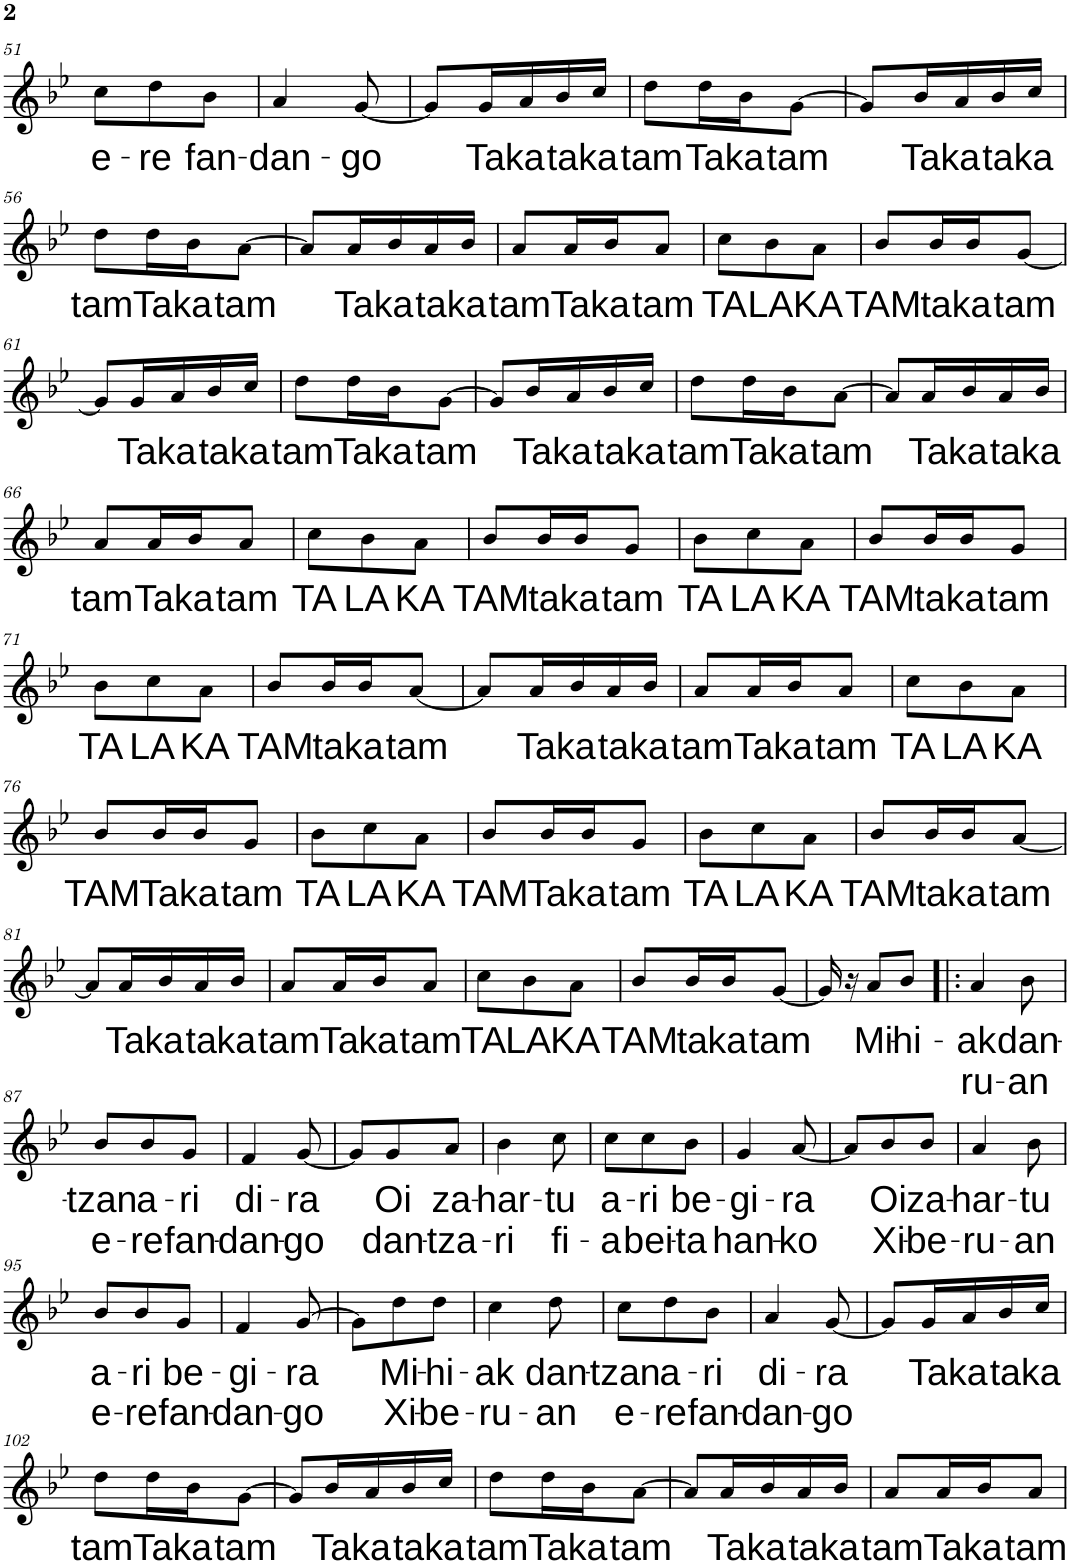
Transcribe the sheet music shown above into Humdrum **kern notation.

**kern	**text	**text
*part1	*part1	*part1
*staff1	*staff1	*staff1
*I"Mezzo-soprano	*	*
*I'Mzs.	*	*
!!LO:PB:g=z
*clefG2	*	*
*k[b-e-]	*	*
*M3/8	*	*
=51	=51	=51
!	!LO:LY:b	!
8cc\L	e-	.
!	!LO:LY:b	!
8dd\	-re	.
!	!LO:LY:b	!
8b-\J	fan-	.
=52	=52	=52
!	!LO:LY:b	!
4a/	-dan-	.
!	!LO:LY:b	!
[8g/	-go	.
=53	=53	=53
8g/L]	.	.
!	!LO:LY:b	!
16g/L	Ta	.
!	!LO:LY:b	!
16a/	ka	.
!	!LO:LY:b	!
16b-/	ta	.
!	!LO:LY:b	!
16cc/JJ	ka	.
=54	=54	=54
!	!LO:LY:b	!
8dd\L	tam	.
!	!LO:LY:b	!
16dd\L	Ta	.
!	!LO:LY:b	!
16b-\J	ka	.
!	!LO:LY:b	!
[8g\J	tam	.
=55	=55	=55
8g/L]	.	.
!	!LO:LY:b	!
16b-/L	Ta	.
!	!LO:LY:b	!
16a/	ka	.
!	!LO:LY:b	!
16b-/	ta	.
!	!LO:LY:b	!
16cc/JJ	ka	.
!!LO:LB:g=z
=56	=56	=56
!	!LO:LY:b	!
8dd\L	tam	.
!	!LO:LY:b	!
16dd\L	Ta	.
!	!LO:LY:b	!
16b-\J	ka	.
!	!LO:LY:b	!
[8a\J	tam	.
=57	=57	=57
8a/L]	.	.
!	!LO:LY:b	!
16a/L	Ta	.
!	!LO:LY:b	!
16b-/	ka	.
!	!LO:LY:b	!
16a/	ta	.
!	!LO:LY:b	!
16b-/JJ	ka	.
=58	=58	=58
!	!LO:LY:b	!
8a/L	tam	.
!	!LO:LY:b	!
16a/L	Ta	.
!	!LO:LY:b	!
16b-/J	ka	.
!	!LO:LY:b	!
8a/J	tam	.
=59	=59	=59
!	!LO:LY:b	!
8cc\L	TA	.
!	!LO:LY:b	!
8b-\	LA	.
!	!LO:LY:b	!
8a\J	KA	.
=60	=60	=60
!	!LO:LY:b	!
8b-/L	TAM	.
!	!LO:LY:b	!
16b-/L	ta	.
!	!LO:LY:b	!
16b-/J	ka	.
!	!LO:LY:b	!
[8g/J	tam	.
!!LO:LB:g=z
=61	=61	=61
8g/L]	.	.
!	!LO:LY:b	!
16g/L	Ta	.
!	!LO:LY:b	!
16a/	ka	.
!	!LO:LY:b	!
16b-/	ta	.
!	!LO:LY:b	!
16cc/JJ	ka	.
=62	=62	=62
!	!LO:LY:b	!
8dd\L	tam	.
!	!LO:LY:b	!
16dd\L	Ta	.
!	!LO:LY:b	!
16b-\J	ka	.
!	!LO:LY:b	!
[8g\J	tam	.
=63	=63	=63
8g/L]	.	.
!	!LO:LY:b	!
16b-/L	Ta	.
!	!LO:LY:b	!
16a/	ka	.
!	!LO:LY:b	!
16b-/	ta	.
!	!LO:LY:b	!
16cc/JJ	ka	.
=64	=64	=64
!	!LO:LY:b	!
8dd\L	tam	.
!	!LO:LY:b	!
16dd\L	Ta	.
!	!LO:LY:b	!
16b-\J	ka	.
!	!LO:LY:b	!
[8a\J	tam	.
=65	=65	=65
8a/L]	.	.
!	!LO:LY:b	!
16a/L	Ta	.
!	!LO:LY:b	!
16b-/	ka	.
!	!LO:LY:b	!
16a/	ta	.
!	!LO:LY:b	!
16b-/JJ	ka	.
!!LO:LB:g=z
=66	=66	=66
!	!LO:LY:b	!
8a/L	tam	.
!	!LO:LY:b	!
16a/L	Ta	.
!	!LO:LY:b	!
16b-/J	ka	.
!	!LO:LY:b	!
8a/J	tam	.
=67	=67	=67
!	!LO:LY:b	!
8cc\L	TA	.
!	!LO:LY:b	!
8b-\	LA	.
!	!LO:LY:b	!
8a\J	KA	.
=68	=68	=68
!	!LO:LY:b	!
8b-/L	TAM	.
!	!LO:LY:b	!
16b-/L	ta	.
!	!LO:LY:b	!
16b-/J	ka	.
!	!LO:LY:b	!
8g/J	tam	.
=69	=69	=69
!	!LO:LY:b	!
8b-\L	TA	.
!	!LO:LY:b	!
8cc\	LA	.
!	!LO:LY:b	!
8a\J	KA	.
=70	=70	=70
!	!LO:LY:b	!
8b-/L	TAM	.
!	!LO:LY:b	!
16b-/L	ta	.
!	!LO:LY:b	!
16b-/J	ka	.
!	!LO:LY:b	!
8g/J	tam	.
!!LO:LB:g=z
=71	=71	=71
!	!LO:LY:b	!
8b-\L	TA	.
!	!LO:LY:b	!
8cc\	LA	.
!	!LO:LY:b	!
8a\J	KA	.
=72	=72	=72
!	!LO:LY:b	!
8b-/L	TAM	.
!	!LO:LY:b	!
16b-/L	ta	.
!	!LO:LY:b	!
16b-/J	ka	.
!	!LO:LY:b	!
[8a/J	tam	.
=73	=73	=73
8a/L]	.	.
!	!LO:LY:b	!
16a/L	Ta	.
!	!LO:LY:b	!
16b-/	ka	.
!	!LO:LY:b	!
16a/	ta	.
!	!LO:LY:b	!
16b-/JJ	ka	.
=74	=74	=74
!	!LO:LY:b	!
8a/L	tam	.
!	!LO:LY:b	!
16a/L	Ta	.
!	!LO:LY:b	!
16b-/J	ka	.
!	!LO:LY:b	!
8a/J	tam	.
=75	=75	=75
!	!LO:LY:b	!
8cc\L	TA	.
!	!LO:LY:b	!
8b-\	LA	.
!	!LO:LY:b	!
8a\J	KA	.
!!LO:LB:g=z
=76	=76	=76
!	!LO:LY:b	!
8b-/L	TAM	.
!	!LO:LY:b	!
16b-/L	Ta	.
!	!LO:LY:b	!
16b-/J	ka	.
!	!LO:LY:b	!
8g/J	tam	.
=77	=77	=77
!	!LO:LY:b	!
8b-\L	TA	.
!	!LO:LY:b	!
8cc\	LA	.
!	!LO:LY:b	!
8a\J	KA	.
=78	=78	=78
!	!LO:LY:b	!
8b-/L	TAM	.
!	!LO:LY:b	!
16b-/L	Ta	.
!	!LO:LY:b	!
16b-/J	ka	.
!	!LO:LY:b	!
8g/J	tam	.
=79	=79	=79
!	!LO:LY:b	!
8b-\L	TA	.
!	!LO:LY:b	!
8cc\	LA	.
!	!LO:LY:b	!
8a\J	KA	.
=80	=80	=80
!	!LO:LY:b	!
8b-/L	TAM	.
!	!LO:LY:b	!
16b-/L	ta	.
!	!LO:LY:b	!
16b-/J	ka	.
!	!LO:LY:b	!
[8a/J	tam	.
!!LO:LB:g=z
=81	=81	=81
8a/L]	.	.
!	!LO:LY:b	!
16a/L	Ta	.
!	!LO:LY:b	!
16b-/	ka	.
!	!LO:LY:b	!
16a/	ta	.
!	!LO:LY:b	!
16b-/JJ	ka	.
=82	=82	=82
!	!LO:LY:b	!
8a/L	tam	.
!	!LO:LY:b	!
16a/L	Ta	.
!	!LO:LY:b	!
16b-/J	ka	.
!	!LO:LY:b	!
8a/J	tam	.
=83	=83	=83
!	!LO:LY:b	!
8cc\L	TA	.
!	!LO:LY:b	!
8b-\	LA	.
!	!LO:LY:b	!
8a\J	KA	.
=84	=84	=84
!	!LO:LY:b	!
8b-/L	TAM	.
!	!LO:LY:b	!
16b-/L	ta	.
!	!LO:LY:b	!
16b-/J	ka	.
!	!LO:LY:b	!
[8g/J	tam	.
=85	=85	=85
16g/]	.	.
16r	.	.
!	!LO:LY:b	!
8a/L	Mi-	.
!	!LO:LY:b	!
8b-/J	-hi-	.
=86!|:	=86!|:	=86!|:
!	!LO:LY:b	!LO:LY:b
4a/	-ak	-ru-
!	!LO:LY:b	!LO:LY:b
8b-\	dan-	-an
!!LO:LB:g=z
=87	=87	=87
!	!LO:LY:b	!LO:LY:b
8b-/L	-tzan	e-
!	!LO:LY:b	!LO:LY:b
8b-/	a-	-re
!	!LO:LY:b	!LO:LY:b
8g/J	-ri	fan-
=88	=88	=88
!	!LO:LY:b	!LO:LY:b
4f/	di-	-dan-
!	!LO:LY:b	!LO:LY:b
[8g/	-ra	-go
=89	=89	=89
8g/L]	.	.
!	!LO:LY:b	!LO:LY:b
8g/	Oi	dan-
!	!LO:LY:b	!LO:LY:b
8a/J	za-	-tza-
=90	=90	=90
!	!LO:LY:b	!LO:LY:b
4b-\	-har-	-ri
!	!LO:LY:b	!LO:LY:b
8cc\	-tu	fi-
=91	=91	=91
!	!LO:LY:b	!LO:LY:b
8cc\L	a-	-a
!	!LO:LY:b	!LO:LY:b
8cc\	-ri	bei-
!	!LO:LY:b	!LO:LY:b
8b-\J	be-	-ta
=92	=92	=92
!	!LO:LY:b	!LO:LY:b
4g/	-gi-	han-
!	!LO:LY:b	!LO:LY:b
[8a/	-ra	-ko
=93	=93	=93
8a/L]	.	.
!	!LO:LY:b	!LO:LY:b
8b-/	Oi	Xi-
!	!LO:LY:b	!LO:LY:b
8b-/J	za-	-be-
=94	=94	=94
!	!LO:LY:b	!LO:LY:b
4a/	-har-	-ru-
!	!LO:LY:b	!LO:LY:b
8b-\	-tu	-an
!!LO:LB:g=z
=95	=95	=95
!	!LO:LY:b	!LO:LY:b
8b-/L	-a-	e-
!	!LO:LY:b	!LO:LY:b
8b-/	-ri	-re
!	!LO:LY:b	!LO:LY:b
8g/J	be-	fan-
=96	=96	=96
!	!LO:LY:b	!LO:LY:b
4f/	-gi-	-dan-
!	!LO:LY:b	!LO:LY:b
[8g/	-ra	-go
=97	=97	=97
8g\L]	.	.
!	!LO:LY:b	!LO:LY:b
8dd\	Mi-	Xi-
!	!LO:LY:b	!LO:LY:b
8dd\J	-hi-	-be-
=98	=98	=98
!	!LO:LY:b	!LO:LY:b
4cc\	-ak	-ru-
!	!LO:LY:b	!LO:LY:b
8dd\	dan-	-an
=99	=99	=99
!	!LO:LY:b	!LO:LY:b
8cc\L	-tzan	e-
!	!LO:LY:b	!LO:LY:b
8dd\	a-	-re
!	!LO:LY:b	!LO:LY:b
8b-\J	-ri	fan-
=100	=100	=100
!	!LO:LY:b	!LO:LY:b
4a/	di-	-dan-
!	!LO:LY:b	!LO:LY:b
[8g/	-ra	-go
=101	=101	=101
8g/L]	.	.
!	!LO:LY:b	!
16g/L	Ta	.
!	!LO:LY:b	!
16a/	ka	.
!	!LO:LY:b	!
16b-/	ta	.
!	!LO:LY:b	!
16cc/JJ	ka	.
!!LO:LB:g=z
=102	=102	=102
!	!LO:LY:b	!
8dd\L	tam	.
!	!LO:LY:b	!
16dd\L	Ta	.
!	!LO:LY:b	!
16b-\J	ka	.
!	!LO:LY:b	!
[8g\J	tam	.
=103	=103	=103
8g/L]	.	.
!	!LO:LY:b	!
16b-/L	Ta	.
!	!LO:LY:b	!
16a/	ka	.
!	!LO:LY:b	!
16b-/	ta	.
!	!LO:LY:b	!
16cc/JJ	ka	.
=104	=104	=104
!	!LO:LY:b	!
8dd\L	tam	.
!	!LO:LY:b	!
16dd\L	Ta	.
!	!LO:LY:b	!
16b-\J	ka	.
!	!LO:LY:b	!
[8a\J	tam	.
=105	=105	=105
8a/L]	.	.
!	!LO:LY:b	!
16a/L	Ta	.
!	!LO:LY:b	!
16b-/	ka	.
!	!LO:LY:b	!
16a/	ta	.
!	!LO:LY:b	!
16b-/JJ	ka	.
=106	=106	=106
!	!LO:LY:b	!
8a/L	tam	.
!	!LO:LY:b	!
16a/L	Ta	.
!	!LO:LY:b	!
16b-/J	ka	.
!	!LO:LY:b	!
8a/J	tam	.
=	=	=
*-	*-	*-
